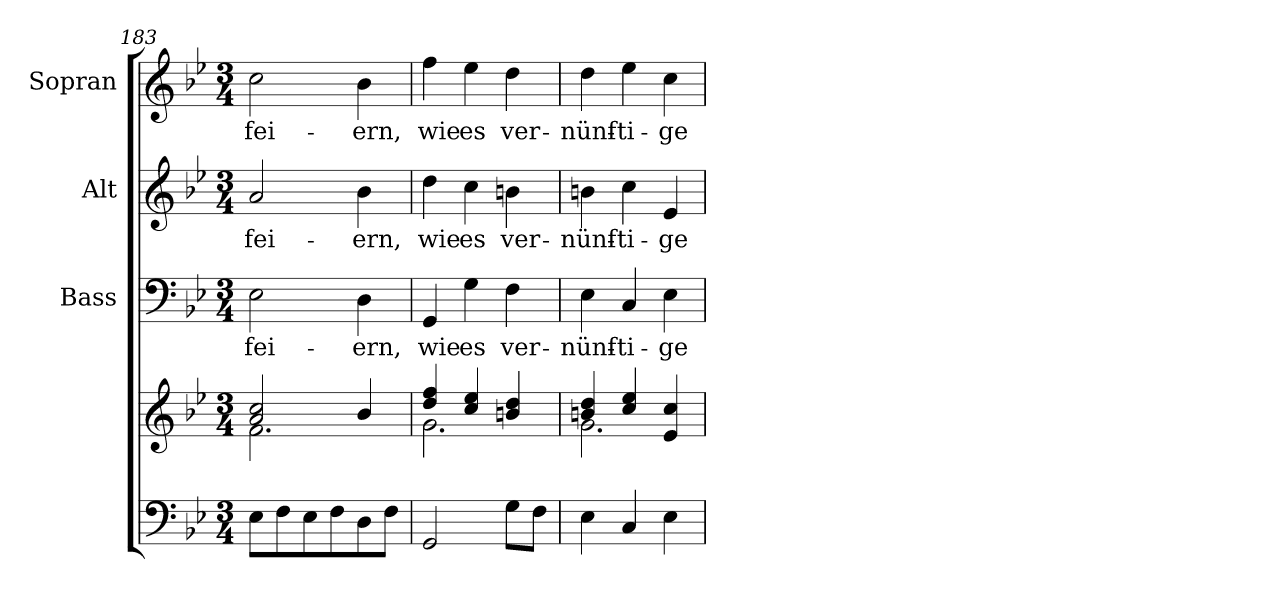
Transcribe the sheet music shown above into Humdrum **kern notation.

**kern	**kern	**kern	**text	**kern	**text	**kern	**text
*part4	*part4	*part3	*part3	*part2	*part2	*part1	*part1
*staff5	*staff4	*staff3	*staff3	*staff2	*staff2	*staff1	*staff1
*	*	*I"Bass	*	*I"Alt	*	*I"Sopran	*
*	*	*I'B.	*	*I'A.	*	*I'S.	*
*clefF4	*clefG2	*clefF4	*	*clefG2	*	*clefG2	*
*k[b-e-]	*k[b-e-]	*k[b-e-]	*	*k[b-e-]	*	*k[b-e-]	*
*B-:	*B-:	*B-:	*	*B-:	*	*B-:	*
*M3/4	*M3/4	*M3/4	*	*M3/4	*	*M3/4	*
=183	=183	=183	=183	=183	=183	=183	=183
*	*^	*	*	*	*	*	*
!	!	!	!	!LO:LY:b	!	!LO:LY:b	!	!LO:LY:b
8E-\L	2a/ 2cc/	2.f\	2E-\	fei-	2a/	fei-	2cc\	fei-
8F\	.	.	.	.	.	.	.	.
8E-\	.	.	.	.	.	.	.	.
8F\	.	.	.	.	.	.	.	.
!	!	!	!	!LO:LY:b	!	!LO:LY:b	!	!LO:LY:b
8D\	4b-/	.	4D\	-ern,	4b-\	-ern,	4b-\	-ern,
8F\J	.	.	.	.	.	.	.	.
=184	=184	=184	=184	=184	=184	=184	=184	=184
!	!	!	!	!LO:LY:b	!	!LO:LY:b	!	!LO:LY:b
2GG/	4dd/ 4ff/	2.g\	4GG/	wie	4dd\	wie	4ff\	wie
!	!	!	!	!LO:LY:b	!	!LO:LY:b	!	!LO:LY:b
.	4cc/ 4ee-/	.	4G\	es	4cc\	es	4ee-\	es
!	!	!	!	!LO:LY:b	!	!LO:LY:b	!	!LO:LY:b
8G\L	4bn/ 4dd/	.	4F\	ver-	4bn\	ver-	4dd\	ver-
8F\J	.	.	.	.	.	.	.	.
=185	=185	=185	=185	=185	=185	=185	=185	=185
!	!	!	!	!LO:LY:b	!	!LO:LY:b	!	!LO:LY:b
4E-\	4bn/ 4dd/	2.g\	4E-\	-nünf-	4bn\	-nünf-	4dd\	-nünf-
!	!	!	!	!LO:LY:b	!	!LO:LY:b	!	!LO:LY:b
4C/	4cc/ 4ee-/	.	4C/	-ti-	4cc\	-ti-	4ee-\	-ti-
!	!	!	!	!LO:LY:b	!	!LO:LY:b	!	!LO:LY:b
4E-\	4e-/ 4cc/	.	4E-\	-ge	4e-/	-ge	4cc\	-ge
*	*v	*v	*	*	*	*	*	*
=	=	=	=	=	=	=	=
*-	*-	*-	*-	*-	*-	*-	*-
